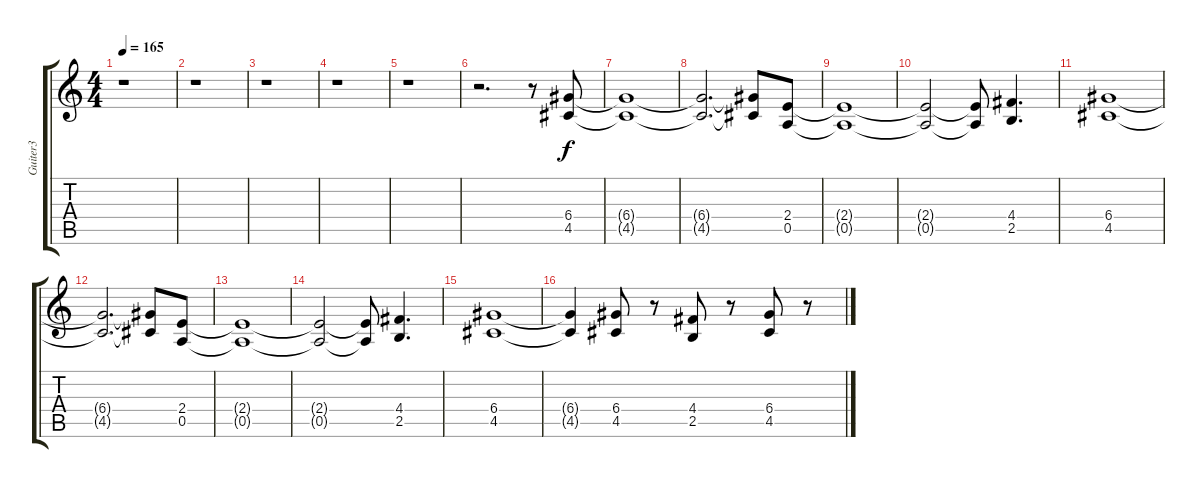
\track ("Guiter3" "Guiter3") {instrument overdrivenguitar}
\staff {score tabs}
\tuning (E4 B3 G3 D3 A2 E2) {hide}
\ts (4 4)
\tempo 165
\clef g2
\ks c
r.1{dy f} |
r.1 |
r.1 |
r.1 |
r.1 |
r.2{d} r.8 (6.4 4.5).8 |
(6.4{t} 4.5{t}).1 |
(6.4{t} 4.5{t}).2{d} (6.4{t} 4.5{t}).8 (2.4 0.5).8 |
(2.4{t} 0.5{t}).1 |
(2.4{t} 0.5{t}).2 (2.4{t} 0.5{t}).8 (4.4 2.5).4{d} |
(6.4 4.5).1 |
(6.4{t} 4.5{t}).2{d} (6.4{t} 4.5{t}).8 (2.4 0.5).8 |
(2.4{t} 0.5{t}).1 |
(2.4{t} 0.5{t}).2 (2.4{t} 0.5{t}).8 (4.4 2.5).4{d} |
(6.4 4.5).1 |
(6.4{t} 4.5{t}).4 (6.4 4.5).8 r.8 (4.4 2.5).8 r.8 (6.4 4.5).8 r.8
